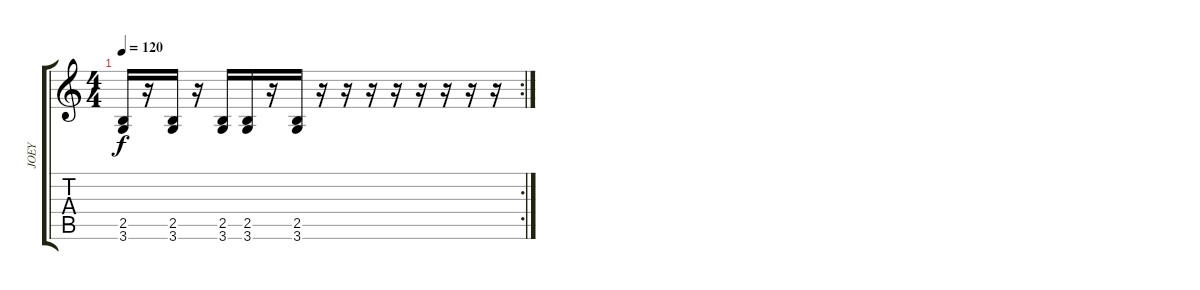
\track ("JOEY" "JOEY") {instrument distortionguitar}
\staff {score tabs}
\tuning (E4 B3 G3 D3 A2 E2) {hide}
\rc 2
\ts (4 4)
\tempo 120
\clef g2
\ks c
(2.5 3.6).16{dy f} r.16 (2.5 3.6).16 r.16 (2.5 3.6).16 (2.5 3.6).16 r.16 (2.5 3.6).16 r.16 r.16 r.16 r.16 r.16 r.16 r.16 r.16
